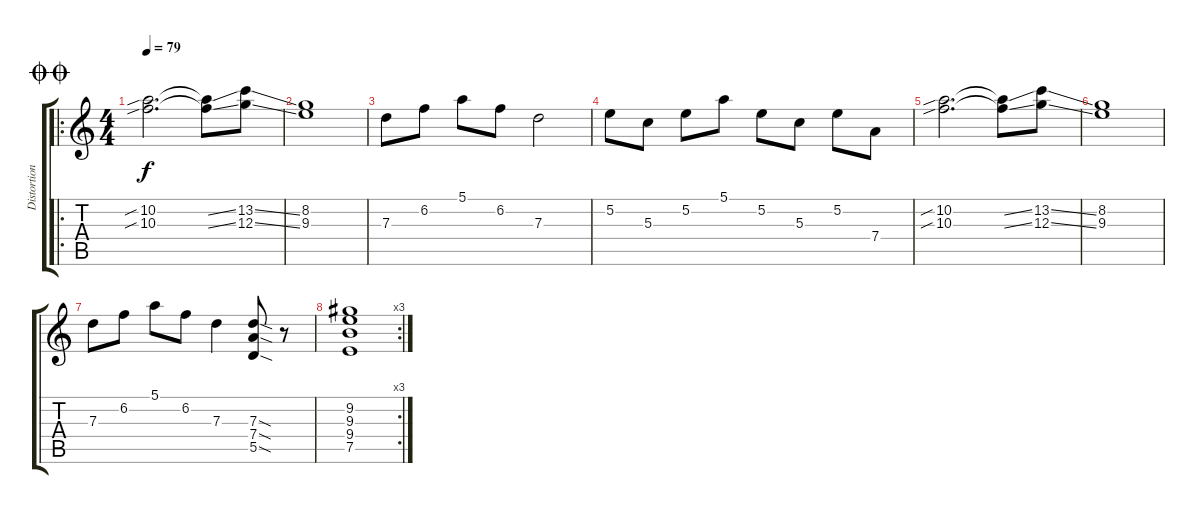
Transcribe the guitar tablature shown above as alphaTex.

\track ("Distortion Guitar" "Distortion") {instrument distortionguitar}
\staff {score tabs}
\tuning (E4 B3 G3 D3 A2 E2) {hide}
\ro
\ts (4 4)
\jump doublecoda
\tempo 79
\clef g2
\ks c
(10.2{sib} 10.3{sib}).2{d dy f} (10.2{ss t} 10.3{ss t}).8 (13.2{ss} 12.3{ss}).8 |
(8.2 9.3).1 |
7.3.8 6.2.8 5.1.8 6.2.8 7.3.2 |
5.2.8 5.3.8 5.2.8 5.1.8 5.2.8 5.3.8 5.2.8 7.4.8 |
(10.2{sib} 10.3{sib}).2{d} (10.2{ss t} 10.3{ss t}).8 (13.2{ss} 12.3{ss}).8 |
(8.2 9.3).1 |
7.3.8 6.2.8 5.1.8 6.2.8 7.3.4 (7.3{sod} 7.4{sod} 5.5{sod}).8 r.8 |
\rc 3
(9.2 9.3 9.4 7.5).1
